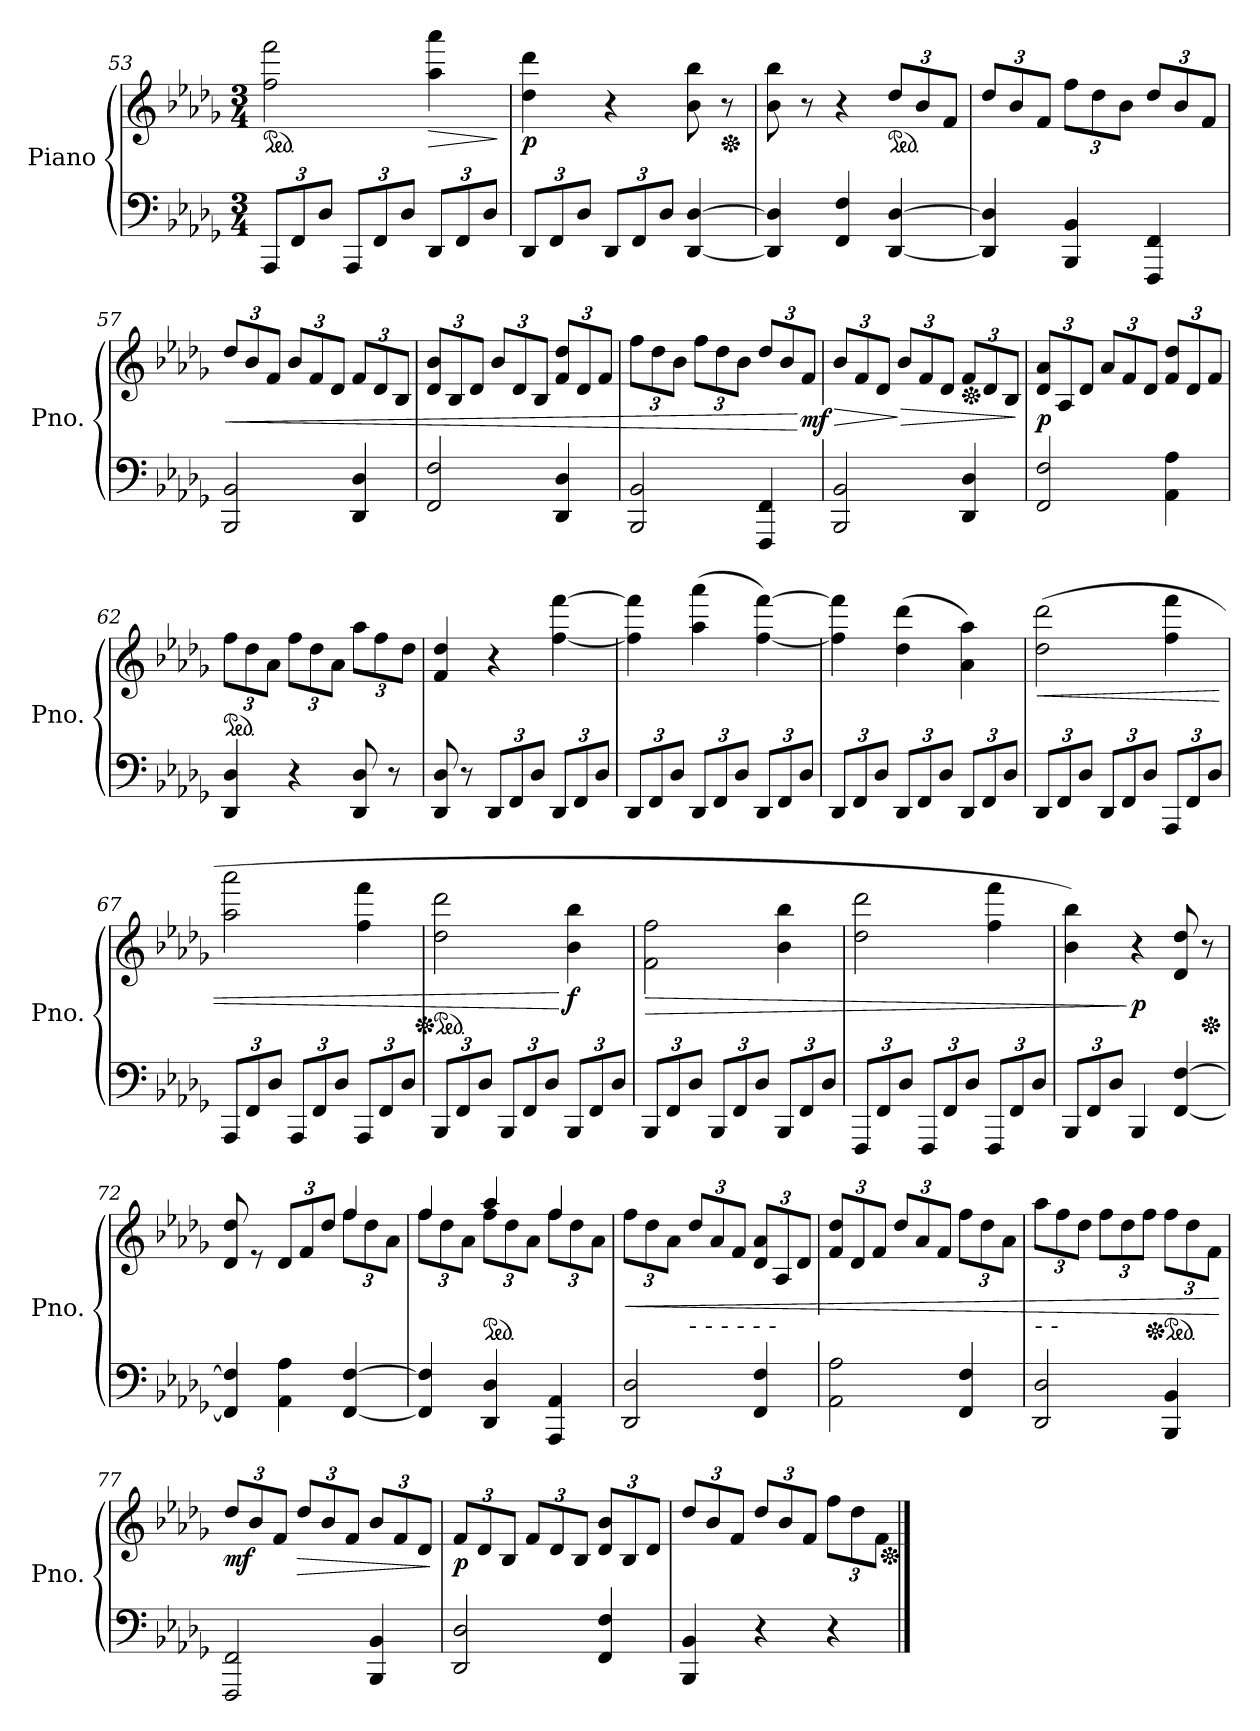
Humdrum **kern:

**kern	**kern	**dynam
*part1	*part1	*part1
*staff2	*staff1	*staff1/2
*I"Piano	*	*
*I'Pno.	*	*
*clefF4	*clefG2	*
*k[b-e-a-d-g-]	*k[b-e-a-d-g-]	*
*M3/4	*M3/4	*
*Xbrackettup	*	*
*	*ped	*
=53	=53	=53
12AAA-/L	2ff\ 2fff\	.
12FF/	.	.
12D-/J	.	.
12AAA-/L	.	.
12FF/	.	.
12D-/J	.	.
!	!	!LO:HP:b
12DD-/L	4aa-\ 4aaa-\	>
12FF/	.	.
12D-/J	.	.
.	.	]
=54	=54	=54
!	!	!LO:DY:b
12DD-/L	4dd-\ 4ddd-\	p
12FF/	.	.
12D-/J	.	.
12DD-/L	4r	.
12FF/	.	.
12D-/J	.	.
[4DD-/ [4D-/	8b-\ 8bb-\	.
*	*Xped	*
.	8r	.
=55	=55	=55
4DD-/] 4D-/]	8b-\ 8bb-\	.
.	8r	.
4FF/ 4F/	4r	.
*	*ped	*
*	*Xbrackettup	*
[4DD-/ [4D-/	12dd-/L	.
.	12b-/	.
.	12f/J	.
!!LO:LB:g=z
=56	=56	=56
4DD-/] 4D-/]	12dd-/L	.
.	12b-/	.
.	12f/J	.
4BBB-/ 4BB-/	12ff\L	.
.	12dd-\	.
.	12b-\J	.
4FFF/ 4FF/	12dd-/L	.
.	12b-/	.
.	12f/J	.
=57	=57	=57
!	!	!LO:HP:b
2BBB-/ 2BB-/	12dd-/L	<
.	12b-/	.
.	12f/J	.
.	12b-/L	.
.	12f/	.
.	12d-/J	.
4DD-/ 4D-/	12f/L	.
.	12d-/	.
.	12B-/J	.
=58	=58	=58
2FF/ 2F/	12d-/ 12b-/L	.
.	12B-/	.
.	12d-/J	.
.	12b-/L	.
.	12d-/	.
.	12B-/J	.
4DD-/ 4D-/	12f/ 12dd-/L	.
.	12d-/	.
.	12f/J	.
=59	=59	=59
2BBB-/ 2BB-/	12ff\L	.
.	12dd-\	.
.	12b-\J	.
.	12ff\L	.
.	12dd-\	.
.	12b-\J	.
4FFF/ 4FF/	12dd-/L	.
.	12b-/	.
!	!	!LO:DY:n=1:b
.	12f/J	[ mf
!!LO:LB:g=z
=60	=60	=60
!	!	!LO:HP:b
2BBB-/ 2BB-/	12b-/L	>
.	12f/	.
.	12d-/J	.
!	!	!LO:HP:n=1:b
.	12b-/L	] >
.	12f/	.
.	12d-/J	.
*	*Xped	*
4DD-/ 4D-/	12f/L	.
.	12d-/	.
.	12B-/J	.
.	.	]
=61	=61	=61
!	!	!LO:DY:b
2FF/ 2F/	12d-/ 12a-/L	p
.	12A-/	.
.	12d-/J	.
.	12a-/L	.
.	12f/	.
.	12d-/J	.
4AA-\ 4A-\	12f/ 12dd-/L	.
.	12d-/	.
.	12f/J	.
=62	=62	=62
*	*ped	*
4DD-/ 4D-/	12ff\L	.
.	12dd-\	.
.	12a-\J	.
4r	12ff\L	.
.	12dd-\	.
.	12a-\J	.
8DD-/ 8D-/	12aa-\L	.
.	12ff\	.
8r	.	.
.	12dd-\J	.
=63	=63	=63
8DD-/ 8D-/	4f/ 4dd-/	.
8r	.	.
12DD-/L	4r	.
12FF/	.	.
12D-/J	.	.
12DD-/L	[4ff\ [4fff\	.
12FF/	.	.
12D-/J	.	.
!!LO:LB:g=z
=64	=64	=64
12DD-/L	4ff\] 4fff\]	.
12FF/	.	.
12D-/J	.	.
12DD-/L	(>4aa-\ 4aaa-\	.
12FF/	.	.
12D-/J	.	.
12DD-/L	[4ff\ [4fff\)	.
12FF/	.	.
12D-/J	.	.
=65	=65	=65
12DD-/L	4ff\] 4fff\]	.
12FF/	.	.
12D-/J	.	.
12DD-/L	(>4dd-\ 4ddd-\	.
12FF/	.	.
12D-/J	.	.
12DD-/L	4a-\ 4aa-\)	.
12FF/	.	.
12D-/J	.	.
=66	=66	=66
!	!	!LO:HP:b
12DD-/L	(>2dd-\ 2ddd-\	<
12FF/	.	.
12D-/J	.	.
12DD-/L	.	.
12FF/	.	.
12D-/J	.	.
12AAA-/L	4ff\ 4fff\	.
12FF/	.	.
12D-/J	.	.
=67	=67	=67
12AAA-/L	2aa-\ 2aaa-\	.
12FF/	.	.
12D-/J	.	.
12AAA-/L	.	.
12FF/	.	.
12D-/J	.	.
12AAA-/L	4ff\ 4fff\	.
12FF/	.	.
12D-/J	.	.
!!LO:PB:g=z
=68	=68	=68
*	*Xped	*
*	*ped	*
12BBB-/L	2dd-\ 2ddd-\	.
12FF/	.	.
12D-/J	.	.
12BBB-/L	.	.
12FF/	.	.
12D-/J	.	.
!	!	!LO:DY:n=1:b
12BBB-/L	4b-\ 4bb-\	[ f
12FF/	.	.
12D-/J	.	.
=69	=69	=69
!	!	!LO:HP:b
12BBB-/L	2f\ 2ff\	>
12FF/	.	.
12D-/J	.	.
12BBB-/L	.	.
12FF/	.	.
12D-/J	.	.
12BBB-/L	4b-\ 4bb-\	.
12FF/	.	.
12D-/J	.	.
=70	=70	=70
12FFF/L	2dd-\ 2ddd-\	.
12FF/	.	.
12D-/J	.	.
12FFF/L	.	.
12FF/	.	.
12D-/J	.	.
12FFF/L	4ff\ 4fff\	.
12FF/	.	.
12D-/J	.	.
=71	=71	=71
12BBB-/L	4b-\ 4bb-\)	.
12FF/	.	.
12D-/J	.	.
!	!	!LO:DY:n=1:b
4BBB-/	4r	] p
[4FF/ [4F/	8d-/ 8dd-/	.
*	*Xped	*
.	8r	.
!!LO:LB:g=z
=72	=72	=72
*	*^	*
4FF/] 4F/]	8d-/ 8dd-/	2ryy	.
.	8re	.	.
4AA-\ 4A-\	12d-/L	.	.
.	12f/	.	.
.	12dd-/J	.	.
[4FF/ [4F/	4ff/	12ff\L	.
.	.	12dd-\	.
.	.	12a-\J	.
=73	=73	=73	=73
4FF/] 4F/]	4ff/	12ff\L	.
.	.	12dd-\	.
.	.	12a-\J	.
*	*ped	*	*
4DD-/ 4D-/	4aa-/	12ff\L	.
.	.	12dd-\	.
.	.	12a-\J	.
4AAA-/ 4AA-/	4ff/	12ff\L	.
.	.	12dd-\	.
.	.	12a-\J	.
=74	=74	=74	=74
!	!	!	!LO:HP:b
*	*v	*v	*
2DD-/ 2D-/	12ff\L	<
.	12dd-\	.
.	12a-\J	.
!	!LO:TX:b:i:t=-        -        -         -         -           -	!
.	12dd-/L	.
.	12a-/	.
.	12f/J	.
4FF/ 4F/	12d-/ 12a-/L	.
.	12A-/	.
.	12d-/J	.
=75	=75	=75
2AA-\ 2A-\	12f/ 12dd-/L	.
.	12d-/	.
.	12f/J	.
.	12dd-/L	.
.	12a-/	.
.	12f/J	.
4FF/ 4F/	12ff\L	.
.	12dd-\	.
.	12a-\J	.
!!LO:LB:g=z
=76	=76	=76
!	!LO:TX:b:i:t=-        -	!
2DD-/ 2D-/	12aa-\L	.
.	12ff\	.
.	12dd-\J	.
.	12ff\L	.
.	12dd-\	.
.	12ff\J	.
*	*Xped	*
*	*ped	*
4BBB-/ 4BB-/	12ff\L	.
.	12dd-\	.
.	12f\J	.
.	.	[
=77	=77	=77
!	!	!LO:DY:b
2FFF/ 2FF/	12dd-/L	mf
.	12b-/	.
.	12f/J	.
!	!	!LO:HP:b
.	12dd-/L	>
.	12b-/	.
.	12f/J	.
4BBB-/ 4BB-/	12b-/L	.
.	12f/	.
.	12d-/J	.
.	.	]
=78	=78	=78
!	!	!LO:DY:b
2DD-/ 2D-/	12f/L	p
.	12d-/	.
.	12B-/J	.
.	12f/L	.
.	12d-/	.
.	12B-/J	.
4FF/ 4F/	12d-/ 12b-/L	.
.	12B-/	.
.	12d-/J	.
=79	=79	=79
4BBB-/ 4BB-/	12dd-/L	.
.	12b-/	.
.	12f/J	.
4r	12dd-/L	.
.	12b-/	.
.	12f/J	.
4r	12ff\L	.
.	12dd-\	.
.	12f\J	.
*	*Xped	*
==	==	==
*-	*-	*-
